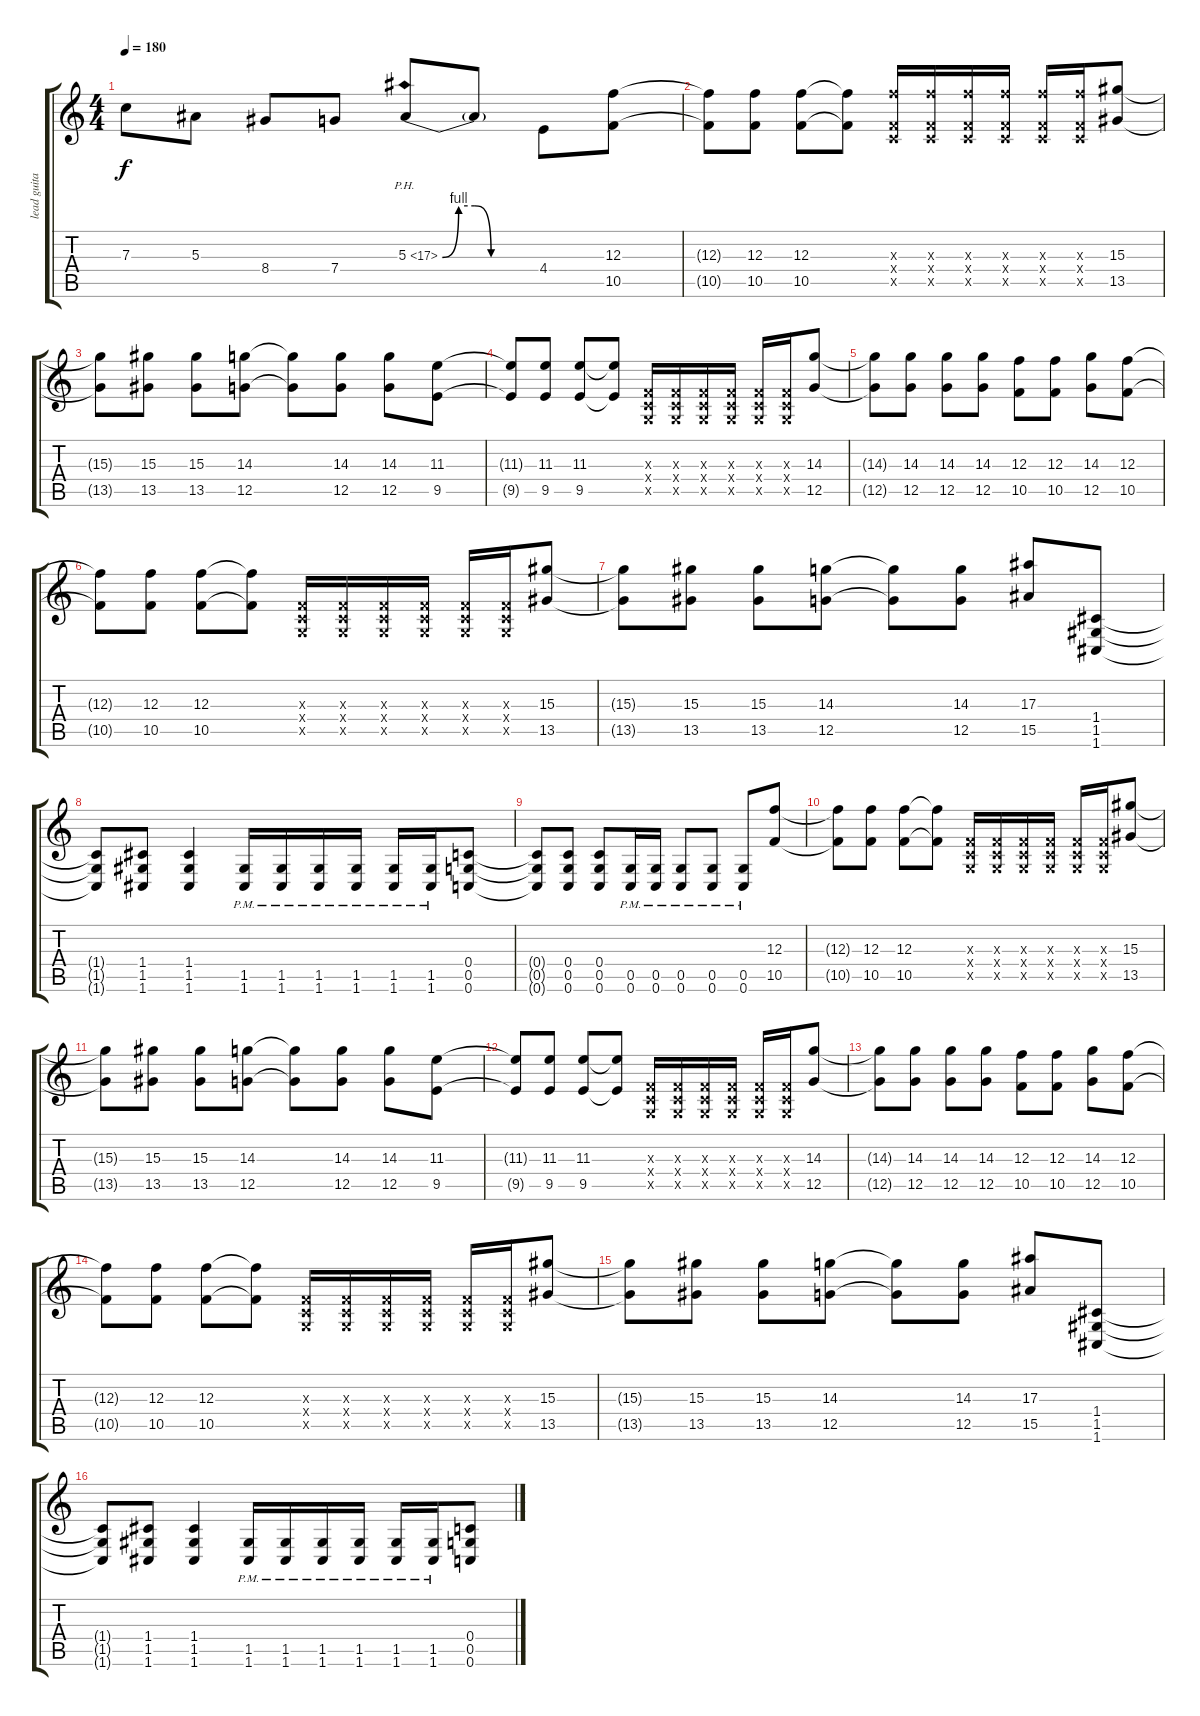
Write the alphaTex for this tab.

\track ("lead guitar" "lead guita") {instrument distortionguitar}
\staff {score tabs}
\tuning (D4 A3 F3 C3 G2 C2) {hide}
\ts (4 4)
\tempo 180
\clef g2
\ks c
7.3.8{dy f} 5.3.8 8.4.8 7.4.8 5.3{be (custom 0 0 10 4 20 4 30 0 60 0) ph 12}.8{instrument guitarharmonics} 5.3{t}.8 4.4.8{instrument distortionguitar} (12.3 10.5).8 |
(12.3{t} 10.5{t}).8 (12.3 10.5).8 (12.3 10.5).8 (12.3{t} 10.5{t}).8 (12.3{x} 0.4{x} 10.5{x}).16 (12.3{x} 0.4{x} 10.5{x}).16 (12.3{x} 0.4{x} 10.5{x}).16 (12.3{x} 0.4{x} 10.5{x}).16 (12.3{x} 0.4{x} 10.5{x}).16 (12.3{x} 0.4{x} 10.5{x}).16 (15.3 13.5).8 |
(15.3{t} 13.5{t}).8 (15.3 13.5).8 (15.3 13.5).8 (14.3 12.5).8 (14.3{t} 12.5{t}).8 (14.3 12.5).8 (14.3 12.5).8 (11.3 9.5).8 |
(11.3{t} 9.5{t}).8 (11.3 9.5).8 (11.3 9.5).8 (11.3{t} 9.5{t}).8 (0.3{x} 0.4{x} 0.5{x}).16 (0.3{x} 0.4{x} 0.5{x}).16 (0.3{x} 0.4{x} 0.5{x}).16 (0.3{x} 0.4{x} 0.5{x}).16 (0.3{x} 0.4{x} 0.5{x}).16 (0.3{x} 0.4{x} 0.5{x}).16 (14.3 12.5).8 |
(14.3{t} 12.5{t}).8 (14.3 12.5).8 (14.3 12.5).8 (14.3 12.5).8 (12.3 10.5).8 (12.3 10.5).8 (14.3 12.5).8 (12.3 10.5).8 |
(12.3{t} 10.5{t}).8 (12.3 10.5).8 (12.3 10.5).8 (12.3{t} 10.5{t}).8 (0.3{x} 0.4{x} 0.5{x}).16 (0.3{x} 0.4{x} 0.5{x}).16 (0.3{x} 0.4{x} 0.5{x}).16 (0.3{x} 0.4{x} 0.5{x}).16 (0.3{x} 0.4{x} 0.5{x}).16 (0.3{x} 0.4{x} 0.5{x}).16 (15.3 13.5).8 |
(15.3{t} 13.5{t}).8 (15.3 13.5).8 (15.3 13.5).8 (14.3 12.5).8 (14.3{t} 12.5{t}).8 (14.3 12.5).8 (17.3 15.5).8 (1.4 1.5 1.6).8 |
(1.4{t} 1.5{t} 1.6{t}).8 (1.4 1.5 1.6).8 (1.4 1.5 1.6).4 (1.5{pm} 1.6{pm}).16 (1.5{pm} 1.6{pm}).16 (1.5{pm} 1.6{pm}).16 (1.5{pm} 1.6{pm}).16 (1.5{pm} 1.6{pm}).16 (1.5{pm} 1.6{pm}).16 (0.4 0.5 0.6).8 |
(0.4{t} 0.5{t} 0.6{t}).8 (0.4 0.5 0.6).8 (0.4 0.5 0.6).8 (0.5{pm} 0.6{pm}).16 (0.5{pm} 0.6{pm}).16 (0.5{pm} 0.6{pm}).8 (0.5{pm} 0.6{pm}).8 (0.5{pm} 0.6{pm}).8 (12.3 10.5).8 |
(12.3{t} 10.5{t}).8 (12.3 10.5).8 (12.3 10.5).8 (12.3{t} 10.5{t}).8 (0.3{x} 0.4{x} 0.5{x}).16 (0.3{x} 0.4{x} 0.5{x}).16 (0.3{x} 0.4{x} 0.5{x}).16 (0.3{x} 0.4{x} 0.5{x}).16 (0.3{x} 0.4{x} 0.5{x}).16 (0.3{x} 0.4{x} 0.5{x}).16 (15.3 13.5).8 |
(15.3{t} 13.5{t}).8 (15.3 13.5).8 (15.3 13.5).8 (14.3 12.5).8 (14.3{t} 12.5{t}).8 (14.3 12.5).8 (14.3 12.5).8 (11.3 9.5).8 |
(11.3{t} 9.5{t}).8 (11.3 9.5).8 (11.3 9.5).8 (11.3{t} 9.5{t}).8 (0.3{x} 0.4{x} 0.5{x}).16 (0.3{x} 0.4{x} 0.5{x}).16 (0.3{x} 0.4{x} 0.5{x}).16 (0.3{x} 0.4{x} 0.5{x}).16 (0.3{x} 0.4{x} 0.5{x}).16 (0.3{x} 0.4{x} 0.5{x}).16 (14.3 12.5).8 |
(14.3{t} 12.5{t}).8 (14.3 12.5).8 (14.3 12.5).8 (14.3 12.5).8 (12.3 10.5).8 (12.3 10.5).8 (14.3 12.5).8 (12.3 10.5).8 |
(12.3{t} 10.5{t}).8 (12.3 10.5).8 (12.3 10.5).8 (12.3{t} 10.5{t}).8 (0.3{x} 0.4{x} 0.5{x}).16 (0.3{x} 0.4{x} 0.5{x}).16 (0.3{x} 0.4{x} 0.5{x}).16 (0.3{x} 0.4{x} 0.5{x}).16 (0.3{x} 0.4{x} 0.5{x}).16 (0.3{x} 0.4{x} 0.5{x}).16 (15.3 13.5).8 |
(15.3{t} 13.5{t}).8 (15.3 13.5).8 (15.3 13.5).8 (14.3 12.5).8 (14.3{t} 12.5{t}).8 (14.3 12.5).8 (17.3 15.5).8 (1.4 1.5 1.6).8 |
(1.4{t} 1.5{t} 1.6{t}).8 (1.4 1.5 1.6).8 (1.4 1.5 1.6).4 (1.5{pm} 1.6{pm}).16 (1.5{pm} 1.6{pm}).16 (1.5{pm} 1.6{pm}).16 (1.5{pm} 1.6{pm}).16 (1.5{pm} 1.6{pm}).16 (1.5{pm} 1.6{pm}).16 (0.4 0.5 0.6).8
